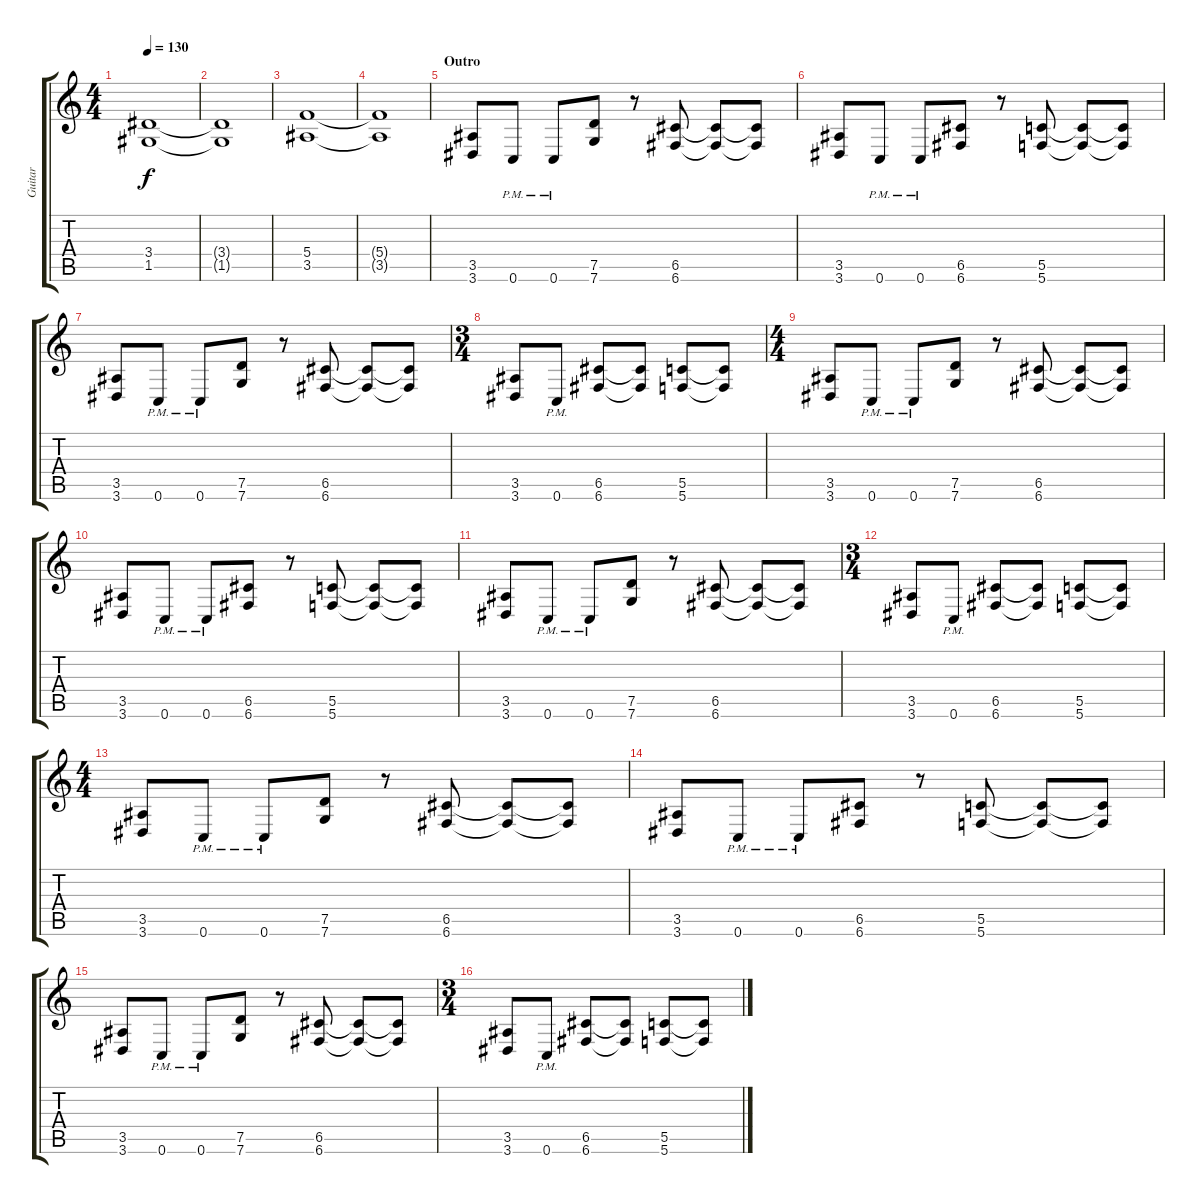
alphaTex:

\track ("Guitar" "Guitar") {instrument overdrivenguitar}
\staff {score tabs}
\tuning (D4 A3 F3 C3 G2 C2) {hide}
\ts (4 4)
\tempo 130
\clef g2
\ks c
(3.4 1.5).1{dy f} |
(3.4{t} 1.5{t}).1 |
(5.4 3.5).1 |
(5.4{t} 3.5{t}).1 |
\section ("" "Outro")
(3.5 3.6).8 0.6{pm}.8 0.6{pm}.8 (7.5 7.6).8 r.8 (6.5 6.6).8 (6.5{t} 6.6{t}).8 (6.5{t} 6.6{t}).8 |
(3.5 3.6).8 0.6{pm}.8 0.6{pm}.8 (6.5 6.6).8 r.8 (5.5 5.6).8 (5.5{t} 5.6{t}).8 (5.5{t} 5.6{t}).8 |
(3.5 3.6).8 0.6{pm}.8 0.6{pm}.8 (7.5 7.6).8 r.8 (6.5 6.6).8 (6.5{t} 6.6{t}).8 (6.5{t} 6.6{t}).8 |
\ts (3 4)
(3.5 3.6).8 0.6{pm}.8 (6.5 6.6).8 (6.5{t} 6.6{t}).8 (5.5 5.6).8 (5.5{t} 5.6{t}).8 |
\ts (4 4)
(3.5 3.6).8 0.6{pm}.8 0.6{pm}.8 (7.5 7.6).8 r.8 (6.5 6.6).8 (6.5{t} 6.6{t}).8 (6.5{t} 6.6{t}).8 |
(3.5 3.6).8 0.6{pm}.8 0.6{pm}.8 (6.5 6.6).8 r.8 (5.5 5.6).8 (5.5{t} 5.6{t}).8 (5.5{t} 5.6{t}).8 |
(3.5 3.6).8 0.6{pm}.8 0.6{pm}.8 (7.5 7.6).8 r.8 (6.5 6.6).8 (6.5{t} 6.6{t}).8 (6.5{t} 6.6{t}).8 |
\ts (3 4)
(3.5 3.6).8 0.6{pm}.8 (6.5 6.6).8 (6.5{t} 6.6{t}).8 (5.5 5.6).8 (5.5{t} 5.6{t}).8 |
\ts (4 4)
(3.5 3.6).8 0.6{pm}.8 0.6{pm}.8 (7.5 7.6).8 r.8 (6.5 6.6).8 (6.5{t} 6.6{t}).8 (6.5{t} 6.6{t}).8 |
(3.5 3.6).8 0.6{pm}.8 0.6{pm}.8 (6.5 6.6).8 r.8 (5.5 5.6).8 (5.5{t} 5.6{t}).8 (5.5{t} 5.6{t}).8 |
(3.5 3.6).8 0.6{pm}.8 0.6{pm}.8 (7.5 7.6).8 r.8 (6.5 6.6).8 (6.5{t} 6.6{t}).8 (6.5{t} 6.6{t}).8 |
\ts (3 4)
(3.5 3.6).8 0.6{pm}.8 (6.5 6.6).8 (6.5{t} 6.6{t}).8 (5.5 5.6).8 (5.5{t} 5.6{t}).8
